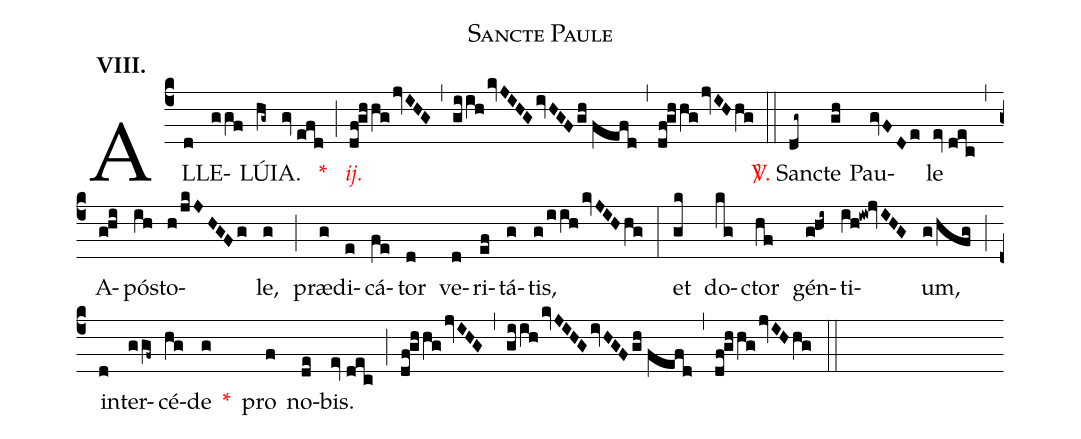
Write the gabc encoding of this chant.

name:Sancte Paule;
mode:VIII.;
office-part:Alleluia;
%%
(c4) AL(d)LE(ggf)LÚ(hg~)IA.(gv//efd) <v>\red{*}</v>(;) <v>\redit{ij.}</v>(df!ghhg/jvIHG) (,) (giih/kvJIHGivHGFgh//fefd) (,) (df!ghhg/jvIHhg) (::) <v>\red{\Vbar.}</v> San(dg~)cte(gh) Pau(gvFDe)le(ev//dec) (,) A(g!hi)pó(ih)sto(h/jkJHGFg)le,(g) (;) præ(g)di(e)cá(fe)tor(d) ve(d)ri(ef)tá(g)tis,(g/iih/kvJIHhg) (:) et(gk) do(kg)ctor(hf) gén(g!hi~)ti(ih!iw!jvIHG)um,(g/hfg) (;) in(d)ter(ggf~)cé(hg)de(g) <v>\red{*}</v>() pro(f) no(de)bis.(ev//dec) (;) (df!ghhg/jvIHG) (,) (giih/kvJIHGivHGFgh//fefd) (,) (df!ghhg/jvIHhg) (::)
